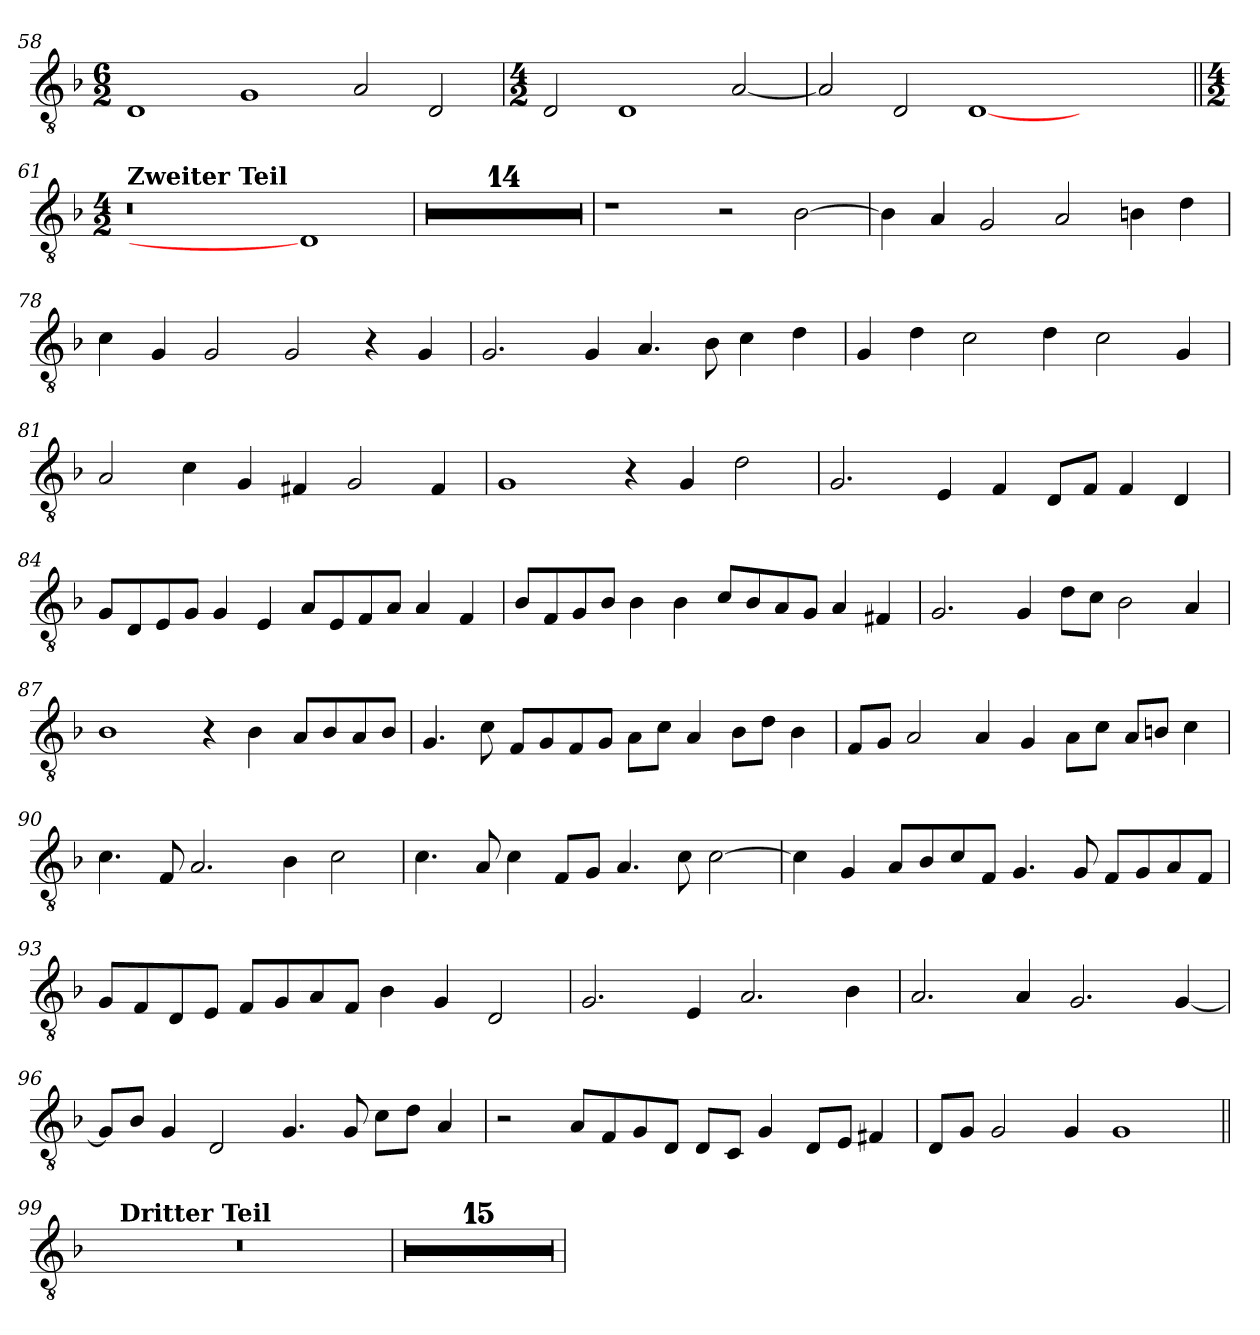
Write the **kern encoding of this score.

**kern
*part1
*staff1
*clefGv2
*k[b-]
*F:
*M6/2
=58
1D
1G
2A/
2D/
=59
*M4/2
2D/
1D
[2A/
=60
2A/]
2D/
[1D
1ryy
!!LO:LB:g=z
=61||
*M4/2
!LO:TX:a:B:t=Zweiter Teil
0r
1D]
=62
0r
=63
0r
=64
0r
=65
0r
=66
0r
=67
0r
=68
0r
=69
0r
=70
0r
=71
0r
=72
0r
=73
0r
=74
0r
=75
0r
=76
1r
2r
[2B-\
=77
4B-\]
4A/
2G/
2A/
4Bn\
4d\
=78
4c\
4G/
2G/
2G/
4r
4G/
!!LO:LB:g=z
=79
2.G/
4G/
4.A/
8B-\
4c\
4d\
=80
4G/
4d\
2c\
4d\
2c\
4G/
=81
2A/
4c\
4G/
4F#X/
2G/
4F#/
=82
1G
4r
4G/
2d\
!!LO:LB:g=z
=83
2.G/
4E/
4F/
8D/L
8F/J
4F/
4D/
=84
8G/L
8D/
8E/
8G/J
4G/
4E/
8A/L
8E/
8F/
8A/J
4A/
4F/
=85
8B-/L
8F/
8G/
8B-/J
4B-\
4B-\
8c/L
8B-/
8A/
8G/J
4A/
4F#X/
=86
2.G/
4G/
8d\L
8c\J
2B-\
4A/
!!LO:LB:g=z
=87
1B-
4r
4B-\
8A/L
8B-/
8A/
8B-/J
=88
4.G/
8c\
8F/L
8G/
8F/
8G/J
8A\L
8c\J
4A/
8B-\L
8d\J
4B-\
=89
8F/L
8G/J
2A/
4A/
4G/
8A\L
8c\J
8A/L
8Bn/J
4c\
=90
4.c\
8F/
2.A/
4B-\
2c\
!!LO:PB:g=z
=91
4.c\
8A/
4c\
8F/L
8G/J
4.A/
8c\
[2c\
=92
4c\]
4G/
8A/L
8B-/
8c/
8F/J
4.G/
8G/
8F/L
8G/
8A/
8F/J
=93
8G/L
8F/
8D/
8E/J
8F/L
8G/
8A/
8F/J
4B-\
4G/
2D/
=94
2.G/
4E/
2.A/
4B-\
!!LO:LB:g=z
=95
2.A/
4A/
2.G/
[4G/
=96
8G/L]
8B-/J
4G/
2D/
4.G/
8G/
8c\L
8d\J
4A/
=97
2r
8A/L
8F/
8G/
8D/J
8D/L
8C/J
4G/
8D/L
8E/J
4F#X/
=98
8D/L
8G/J
2G/
4G/
1G
!!LO:LB:g=z
=99||
*^
0r	16.ryy
!	!LO:TX:a:B:t=Dritter Teil
.	1ryy
.	2ryy
.	4ryy
.	8ryy
.	32ryy
*v	*v
=100
0r
=101
0r
=102
0r
=103
0r
=104
0r
=105
0r
=106
0r
=107
0r
=108
0r
=109
0r
=110
0r
=111
0r
=112
0r
=113
0r
=114
0r
=
*-
